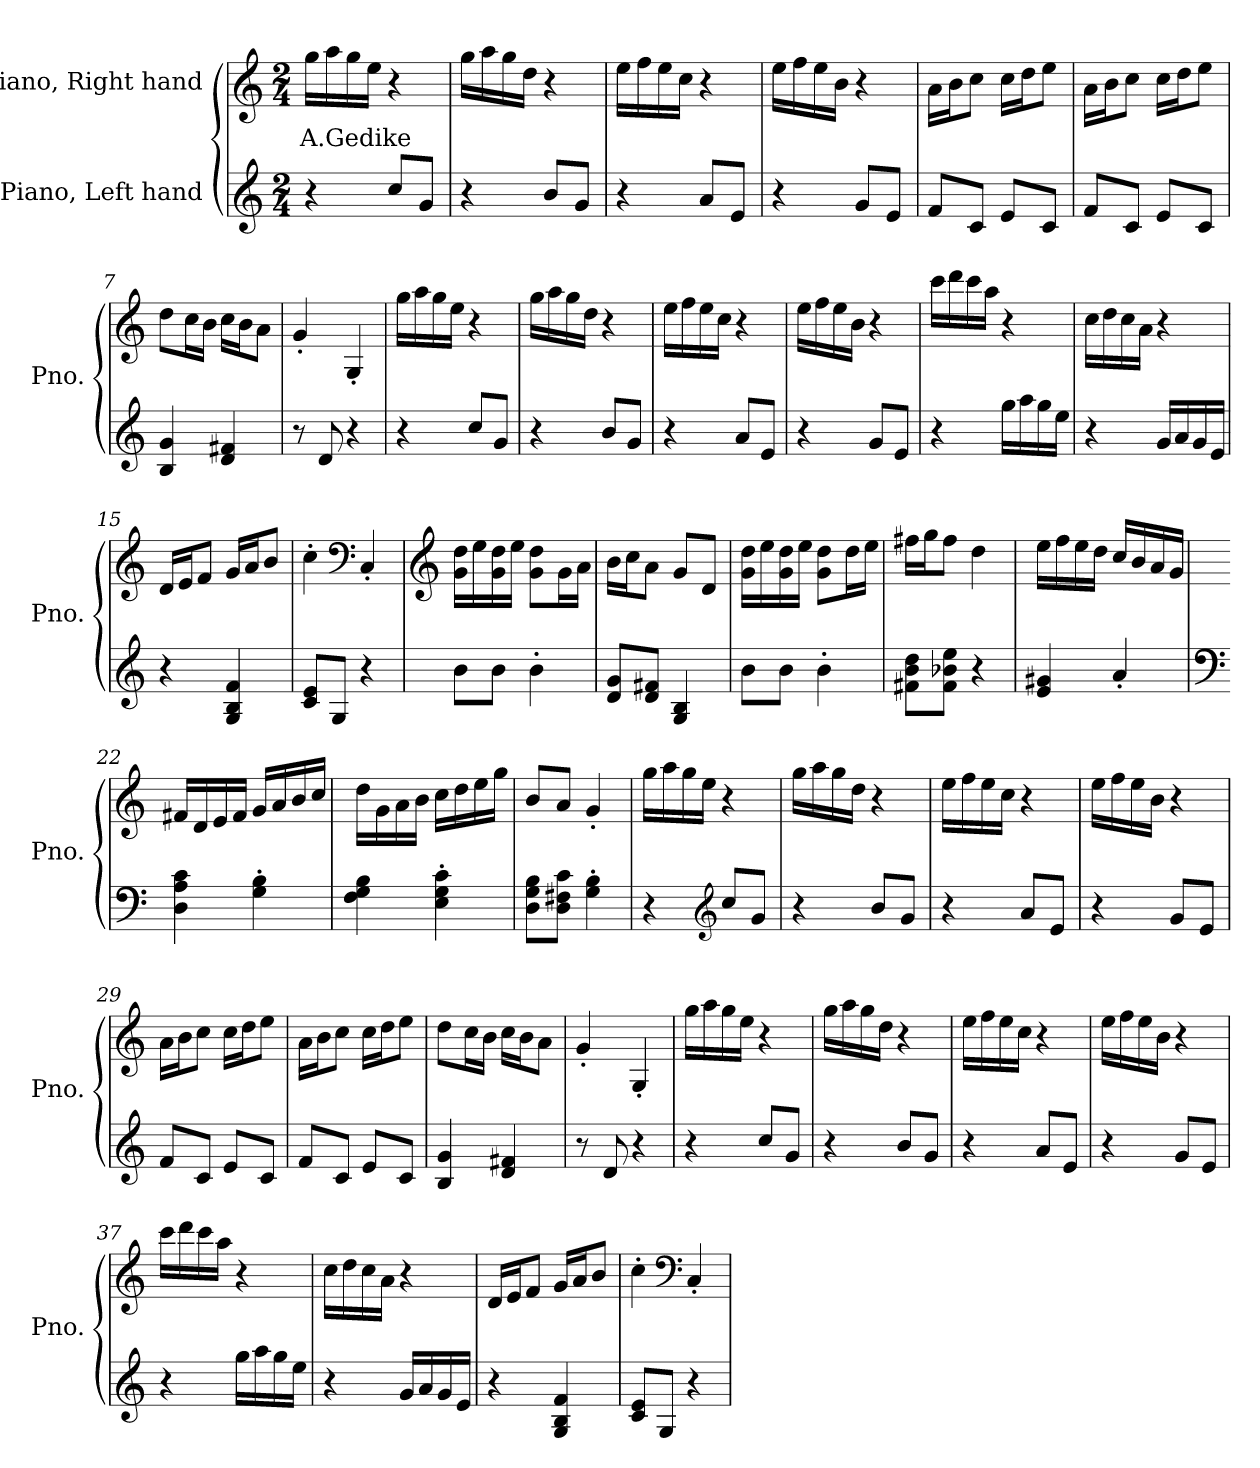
**kern	**kern	**text
*part2	*part1	*part1
*staff2	*staff1	*staff1
*I"Piano, Left hand	*I"Piano, Right hand	*
*I'Pno.	*I'Pno.	*
*clefG2	*clefG2	*
*k[]	*k[]	*
*M2/4	*M2/4	*
*MM100	*MM100	*
=1	=1	=1
!	!	!LO:LY:b
4r	16gg\LL	A.Gedike
.	16aa\	.
.	16gg\	.
.	16ee\JJ	.
8cc/L	4r	.
8g/J	.	.
=2	=2	=2
4r	16gg\LL	.
.	16aa\	.
.	16gg\	.
.	16dd\JJ	.
8b/L	4r	.
8g/J	.	.
=3	=3	=3
4r	16ee\LL	.
.	16ff\	.
.	16ee\	.
.	16cc\JJ	.
8a/L	4r	.
8e/J	.	.
=4	=4	=4
4r	16ee\LL	.
.	16ff\	.
.	16ee\	.
.	16b\JJ	.
8g/L	4r	.
8e/J	.	.
!!LO:LB:g=z
=5	=5	=5
8f/L	16a\LL	.
.	16b\J	.
8c/J	8cc\J	.
8e/L	16cc\LL	.
.	16dd\J	.
8c/J	8ee\J	.
=6	=6	=6
8f/L	16a\LL	.
.	16b\J	.
8c/J	8cc\J	.
8e/L	16cc\LL	.
.	16dd\J	.
8c/J	8ee\J	.
=7	=7	=7
4B/ 4g/	8dd\L	.
.	16cc\L	.
.	16b\JJ	.
4d/ 4f#X/	16cc\LL	.
.	16b\J	.
.	8a\J	.
=8	=8	=8
8r	4g'/	.
8d/	.	.
4r	4G'/	.
=9	=9	=9
4r	16gg\LL	.
.	16aa\	.
.	16gg\	.
.	16ee\JJ	.
8cc/L	4r	.
8g/J	.	.
=10	=10	=10
4r	16gg\LL	.
.	16aa\	.
.	16gg\	.
.	16dd\JJ	.
8b/L	4r	.
8g/J	.	.
!!LO:LB:g=z
=11	=11	=11
4r	16ee\LL	.
.	16ff\	.
.	16ee\	.
.	16cc\JJ	.
8a/L	4r	.
8e/J	.	.
=12	=12	=12
4r	16ee\LL	.
.	16ff\	.
.	16ee\	.
.	16b\JJ	.
8g/L	4r	.
8e/J	.	.
=13	=13	=13
4r	16ccc\LL	.
.	16ddd\	.
.	16ccc\	.
.	16aa\JJ	.
16gg\LL	4r	.
16aa\	.	.
16gg\	.	.
16ee\JJ	.	.
=14	=14	=14
4r	16cc\LL	.
.	16dd\	.
.	16cc\	.
.	16a\JJ	.
16g/LL	4r	.
16a/	.	.
16g/	.	.
16e/JJ	.	.
=15	=15	=15
4r	16d/LL	.
.	16e/J	.
.	8f/J	.
4G/ 4B/ 4f/	16g/LL	.
.	16a/J	.
.	8b/J	.
=16	=16	=16
8c/ 8e/L	4cc'\	.
8G/J	.	.
*	*clefF4	*
4r	4C'/	.
!!LO:LB:g=z
=17	=17	=17
*	*clefG2	*
8b\L	16g\ 16dd\LL	.
.	16ee\	.
8b\J	16g\ 16dd\	.
.	16ee\JJ	.
4b'\	8g\ 8dd\L	.
.	16g\L	.
.	16a\JJ	.
=18	=18	=18
8d/ 8g/L	16b\LL	.
.	16cc\J	.
8d/ 8f#X/J	8a\J	.
4G/ 4B/	8g/L	.
.	8d/J	.
=19	=19	=19
8b\L	16g\ 16dd\LL	.
.	16ee\	.
8b\J	16g\ 16dd\	.
.	16ee\JJ	.
4b'\	8g\ 8dd\L	.
.	16dd\L	.
.	16ee\JJ	.
=20	=20	=20
8f#X\ 8b\ 8dd\L	16ff#X\LL	.
.	16gg\J	.
8f#\ 8b-X\ 8ee\J	8ff#\J	.
4r	4dd\	.
=21	=21	=21
4e/ 4g#X/	16ee\LL	.
.	16ff\	.
.	16ee\	.
.	16dd\JJ	.
4a'/	16cc/LL	.
.	16b/	.
.	16a/	.
.	16g/JJ	.
=22	=22	=22
*clefF4	*	*
4D\ 4A\ 4c\	16f#X/LL	.
.	16d/	.
.	16e/	.
.	16f#/JJ	.
4G\' 4B\'	16g/LL	.
.	16a/	.
.	16b/	.
.	16cc/JJ	.
!!LO:LB:g=z
=23	=23	=23
4F\ 4G\ 4B\	16dd\LL	.
.	16g\	.
.	16a\	.
.	16b\JJ	.
4E\' 4G\' 4c\'	16cc\LL	.
.	16dd\	.
.	16ee\	.
.	16gg\JJ	.
=24	=24	=24
8D\ 8G\ 8B\L	8b/L	.
8D\ 8F#X\ 8c\J	8a/J	.
4G\' 4B\'	4g'/	.
=25	=25	=25
4r	16gg\LL	.
.	16aa\	.
.	16gg\	.
.	16ee\JJ	.
*clefG2	*	*
8cc/L	4r	.
8g/J	.	.
=26	=26	=26
4r	16gg\LL	.
.	16aa\	.
.	16gg\	.
.	16dd\JJ	.
8b/L	4r	.
8g/J	.	.
=27	=27	=27
4r	16ee\LL	.
.	16ff\	.
.	16ee\	.
.	16cc\JJ	.
8a/L	4r	.
8e/J	.	.
=28	=28	=28
4r	16ee\LL	.
.	16ff\	.
.	16ee\	.
.	16b\JJ	.
8g/L	4r	.
8e/J	.	.
!!LO:LB:g=z
=29	=29	=29
8f/L	16a\LL	.
.	16b\J	.
8c/J	8cc\J	.
8e/L	16cc\LL	.
.	16dd\J	.
8c/J	8ee\J	.
=30	=30	=30
8f/L	16a\LL	.
.	16b\J	.
8c/J	8cc\J	.
8e/L	16cc\LL	.
.	16dd\J	.
8c/J	8ee\J	.
=31	=31	=31
4B/ 4g/	8dd\L	.
.	16cc\L	.
.	16b\JJ	.
4d/ 4f#X/	16cc\LL	.
.	16b\J	.
.	8a\J	.
=32	=32	=32
8r	4g'/	.
8d/	.	.
4r	4G'/	.
=33	=33	=33
4r	16gg\LL	.
.	16aa\	.
.	16gg\	.
.	16ee\JJ	.
8cc/L	4r	.
8g/J	.	.
=34	=34	=34
4r	16gg\LL	.
.	16aa\	.
.	16gg\	.
.	16dd\JJ	.
8b/L	4r	.
8g/J	.	.
!!LO:PB:g=z
=35	=35	=35
4r	16ee\LL	.
.	16ff\	.
.	16ee\	.
.	16cc\JJ	.
8a/L	4r	.
8e/J	.	.
=36	=36	=36
4r	16ee\LL	.
.	16ff\	.
.	16ee\	.
.	16b\JJ	.
8g/L	4r	.
8e/J	.	.
=37	=37	=37
4r	16ccc\LL	.
.	16ddd\	.
.	16ccc\	.
.	16aa\JJ	.
16gg\LL	4r	.
16aa\	.	.
16gg\	.	.
16ee\JJ	.	.
=38	=38	=38
4r	16cc\LL	.
.	16dd\	.
.	16cc\	.
.	16a\JJ	.
16g/LL	4r	.
16a/	.	.
16g/	.	.
16e/JJ	.	.
=39	=39	=39
4r	16d/LL	.
.	16e/J	.
.	8f/J	.
4G/ 4B/ 4f/	16g/LL	.
.	16a/J	.
.	8b/J	.
=40	=40	=40
8c/ 8e/L	4cc'\	.
8G/J	.	.
*	*clefF4	*
4r	4C'/	.
=	=	=
*-	*-	*-
